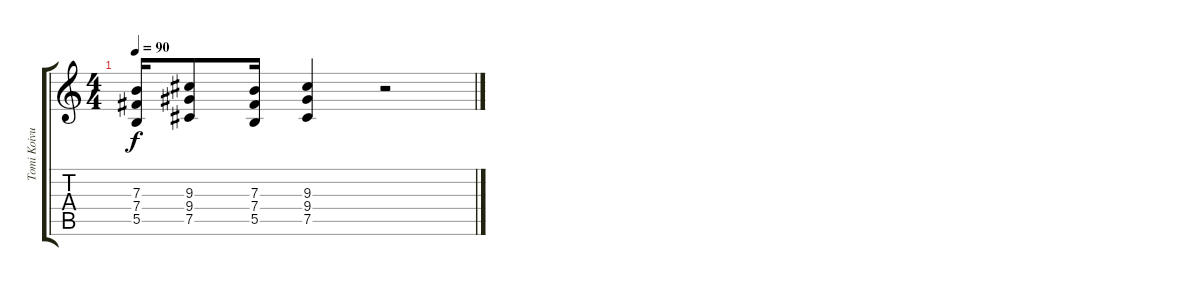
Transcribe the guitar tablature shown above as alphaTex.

\track ("Tomi Koivusaari" "Tomi Koivu") {instrument distortionguitar}
\staff {score tabs}
\tuning (Db4 Ab3 E3 B2 Gb2 Db2) {hide}
\ts (4 4)
\tempo 90
\clef g2
\ks c
(7.3 7.4 5.5).16{dy f} (9.3 9.4 7.5).8 (7.3 7.4 5.5).16 (9.3 9.4 7.5).4 r.2
